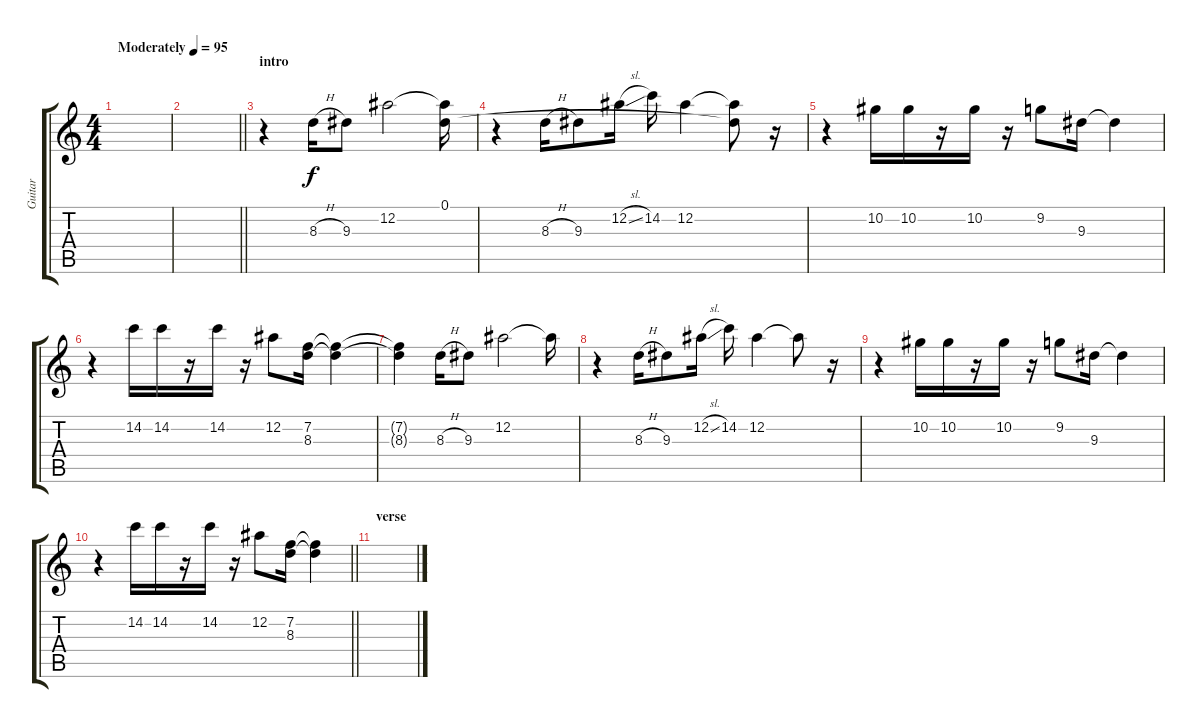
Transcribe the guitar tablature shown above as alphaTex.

\track ("Guitar" "Guitar") {instrument acousticguitarsteel}
\staff {score tabs}
\tuning (Eb4 Bb3 Gb3 Db3 Ab2 Eb2) {hide}
\ts (4 4)
\tempo (95 "Moderately")
\clef g2
\ks c
|
\barLineRight lightlight
|
\section ("" "intro")
r.4{instrument acousticguitarnylon} 8.3{h}.16 9.3.8 12.2.2 (0.1 12.2{t}).16 |
r.4 8.3{h}.16 9.3.8 12.2{sl}.16 14.2.16 12.2.4 (0.1{t} 12.2{t}).8 r.16 |
r.4 10.2.16 10.2.16 r.16 10.2.16 r.16 9.2.8 9.3.16 9.3{t}.4 |
r.4 14.2.16 14.2.16 r.16 14.2.16 r.16 12.2.8 (7.2 8.3).16 (7.2{t} 8.3{t}).4 |
(7.2{t} 8.3{t}).4 8.3{h}.16 9.3.8 12.2.2 12.2{t}.16 |
r.4 8.3{h}.16 9.3.8 12.2{sl}.16 14.2.16 12.2.4 12.2{t}.8 r.16 |
r.4 10.2.16 10.2.16 r.16 10.2.16 r.16 9.2.8 9.3.16 9.3{t}.4 |
\barLineRight lightlight
r.4 14.2.16 14.2.16 r.16 14.2.16 r.16 12.2.8 (7.2 8.3).16 (7.2{t} 8.3{t}).4 |
\section ("" "verse")
